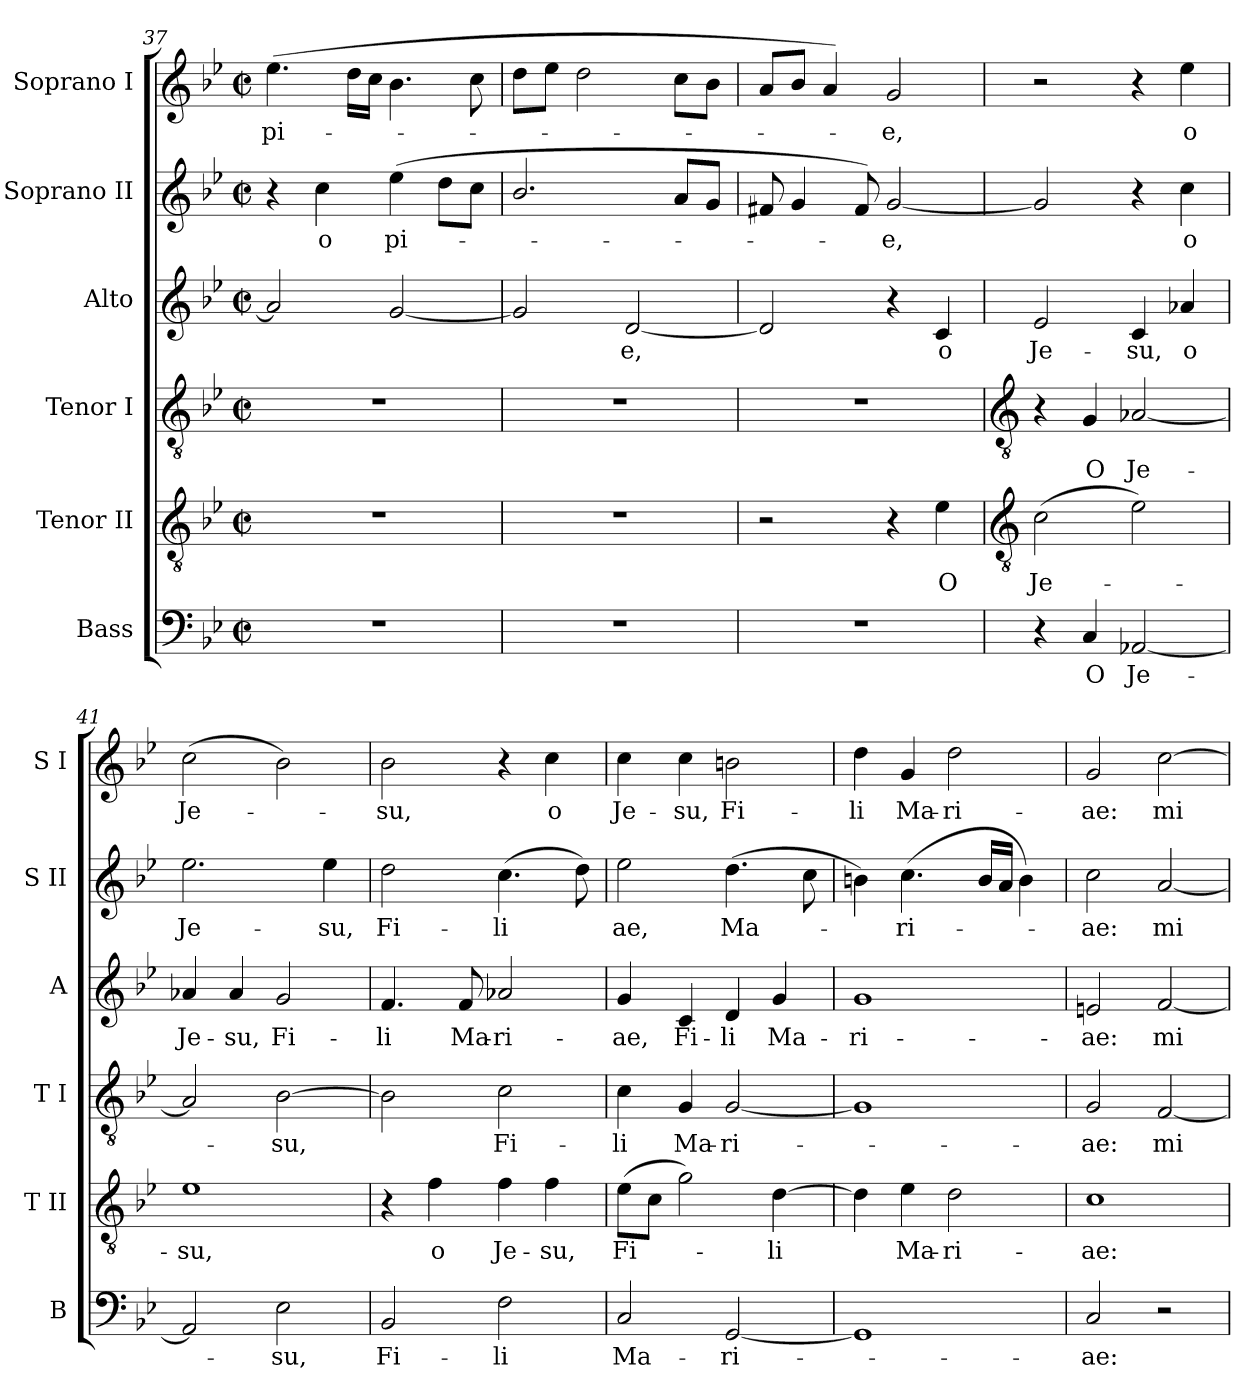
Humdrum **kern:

**kern	**text	**kern	**text	**kern	**text	**kern	**text	**kern	**text	**kern	**text
*part6	*part6	*part5	*part5	*part4	*part4	*part3	*part3	*part2	*part2	*part1	*part1
*staff6	*staff6	*staff5	*staff5	*staff4	*staff4	*staff3	*staff3	*staff2	*staff2	*staff1	*staff1
*I"Bass	*	*I"Tenor II	*	*I"Tenor I	*	*I"Alto	*	*I"Soprano II	*	*I"Soprano I	*
*I'B	*	*I'T II	*	*I'T I	*	*I'A	*	*I'S II	*	*I'S I	*
*clefF4	*	*clefGv2	*	*clefGv2	*	*clefG2	*	*clefG2	*	*clefG2	*
*k[b-e-]	*	*k[b-e-]	*	*k[b-e-]	*	*k[b-e-]	*	*k[b-e-]	*	*k[b-e-]	*
*B-:	*	*B-:	*	*B-:	*	*B-:	*	*B-:	*	*B-:	*
*M2/2	*	*M2/2	*	*M2/2	*	*M2/2	*	*M2/2	*	*M2/2	*
*met(c|)	*	*met(c|)	*	*met(c|)	*	*met(c|)	*	*met(c|)	*	*met(c|)	*
=37	=37	=37	=37	=37	=37	=37	=37	=37	=37	=37	=37
!	!	!	!	!	!	!	!	!	!	!	!LO:LY:b
1r	.	1r	.	1r	.	2a-]	.	4r	.	(<4.ee-	pi-
!	!	!	!	!	!	!	!	!	!LO:LY:b	!	!
.	.	.	.	.	.	.	.	4cc	o	.	.
.	.	.	.	.	.	.	.	.	.	16ddLL	.
.	.	.	.	.	.	.	.	.	.	16ccJJ	.
!	!	!	!	!	!	!	!	!	!LO:LY:b	!	!
.	.	.	.	.	.	[2g	.	(>4ee-	pi-	4.b-	.
.	.	.	.	.	.	.	.	8ddL	.	.	.
.	.	.	.	.	.	.	.	8ccJ	.	8cc	.
=38	=38	=38	=38	=38	=38	=38	=38	=38	=38	=38	=38
1r	.	1r	.	1r	.	2g]	.	2.b-/	.	8ddL	.
.	.	.	.	.	.	.	.	.	.	8ee-J	.
.	.	.	.	.	.	.	.	.	.	2dd	.
!	!	!	!	!	!	!	!LO:LY:b	!	!	!	!
.	.	.	.	.	.	[2d	e,	.	.	.	.
.	.	.	.	.	.	.	.	8aL	.	8ccL	.
.	.	.	.	.	.	.	.	8gJ	.	8b-J	.
=39	=39	=39	=39	=39	=39	=39	=39	=39	=39	=39	=39
1r	.	2r	.	1r	.	2d]	.	8f#X	.	8aL	.
.	.	.	.	.	.	.	.	4g	.	8b-J	.
.	.	.	.	.	.	.	.	.	.	4a)	.
.	.	.	.	.	.	.	.	8f#)	.	.	.
!	!	!	!	!	!	!	!	!	!LO:LY:b	!	!LO:LY:b
.	.	4r	.	.	.	4r	.	[2g	e,	2g	e,
!	!	!	!LO:LY:b	!	!	!	!LO:LY:b	!	!	!	!
.	.	4e-	O	.	.	4c	o	.	.	.	.
!!LO:LB:g=z
=40	=40	=40	=40	=40	=40	=40	=40	=40	=40	=40	=40
*	*	*clefGv2	*	*clefGv2	*	*	*	*	*	*	*
!	!	!	!LO:LY:b	!	!	!	!LO:LY:b	!	!	!	!
4r	.	(>2c	Je-	4r	.	2e-	Je-	2g]	.	2r	.
!	!LO:LY:b	!	!	!	!LO:LY:b	!	!	!	!	!	!
4C	O	.	.	4G	O	.	.	.	.	.	.
!	!LO:LY:b	!	!	!	!LO:LY:b	!	!LO:LY:b	!	!	!	!
[2AA-X	Je-	2e-)	.	[2A-X	Je-	4c	-su,	4r	.	4r	.
!	!	!	!	!	!	!	!LO:LY:b	!	!LO:LY:b	!	!LO:LY:b
.	.	.	.	.	.	4a-X	o	4cc	o	4ee-	o
=41	=41	=41	=41	=41	=41	=41	=41	=41	=41	=41	=41
!	!	!	!LO:LY:b	!	!	!	!LO:LY:b	!	!LO:LY:b	!	!LO:LY:b
2AA-]	.	1e-	su,	2A-]	.	4a-X	Je-	2.ee-	Je-	(>2cc	Je-
!	!	!	!	!	!	!	!LO:LY:b	!	!	!	!
.	.	.	.	.	.	4a-	-su,	.	.	.	.
!	!LO:LY:b	!	!	!	!LO:LY:b	!	!LO:LY:b	!	!	!	!
2E-	su,	.	.	[2B-	su,	2g	Fi-	.	.	2b-)	.
!	!	!	!	!	!	!	!	!	!LO:LY:b	!	!
.	.	.	.	.	.	.	.	4ee-	-su,	.	.
=42	=42	=42	=42	=42	=42	=42	=42	=42	=42	=42	=42
!	!LO:LY:b	!	!	!	!	!	!LO:LY:b	!	!LO:LY:b	!	!LO:LY:b
2BB-	Fi-	4r	.	2B-]	.	4.f	-li	2dd	Fi-	2b-	su,
!	!	!	!LO:LY:b	!	!	!	!	!	!	!	!
.	.	4f	o	.	.	.	.	.	.	.	.
!	!	!	!	!	!	!	!LO:LY:b	!	!	!	!
.	.	.	.	.	.	8f	Ma-	.	.	.	.
!	!LO:LY:b	!	!LO:LY:b	!	!LO:LY:b	!	!LO:LY:b	!	!LO:LY:b	!	!
2F	-li	4f	Je-	2c	Fi-	2a-X	-ri-	(>4.cc	-li	4r	.
!	!	!	!LO:LY:b	!	!	!	!	!	!	!	!LO:LY:b
.	.	4f	-su,	.	.	.	.	.	.	4cc	o
.	.	.	.	.	.	.	.	8dd)	.	.	.
=43	=43	=43	=43	=43	=43	=43	=43	=43	=43	=43	=43
!	!LO:LY:b	!	!LO:LY:b	!	!LO:LY:b	!	!LO:LY:b	!	!LO:LY:b	!	!LO:LY:b
2C	Ma-	(>8e-L	Fi-	4c	-li	4g	-ae,	2ee-	ae,	4cc	Je-
.	.	8cJ	.	.	.	.	.	.	.	.	.
!	!	!	!	!	!LO:LY:b	!	!LO:LY:b	!	!	!	!LO:LY:b
.	.	2g)	.	4G	Ma-	4c	Fi-	.	.	4cc	-su,
!	!LO:LY:b	!	!	!	!LO:LY:b	!	!LO:LY:b	!	!LO:LY:b	!	!LO:LY:b
[2GG	-ri-	.	.	[2G	-ri-	4d	-li	(>4.dd	Ma-	2bn	Fi-
!	!	!	!LO:LY:b	!	!	!	!LO:LY:b	!	!	!	!
.	.	[4d	li	.	.	4g	Ma-	.	.	.	.
.	.	.	.	.	.	.	.	8cc	.	.	.
=44	=44	=44	=44	=44	=44	=44	=44	=44	=44	=44	=44
!	!	!	!	!	!	!	!LO:LY:b	!	!	!	!LO:LY:b
1GG]	.	4d]	.	1G]	.	1g	-ri-	4bn)	.	4dd	-li
!	!	!	!LO:LY:b	!	!	!	!	!	!LO:LY:b	!	!LO:LY:b
.	.	4e-	Ma-	.	.	.	.	(>4.cc	ri-	4g	Ma-
!	!	!	!LO:LY:b	!	!	!	!	!	!	!	!LO:LY:b
.	.	2d	-ri-	.	.	.	.	.	.	2dd	-ri-
.	.	.	.	.	.	.	.	16bLL	.	.	.
.	.	.	.	.	.	.	.	16aJJ	.	.	.
.	.	.	.	.	.	.	.	4b)	.	.	.
=45	=45	=45	=45	=45	=45	=45	=45	=45	=45	=45	=45
!	!LO:LY:b	!	!LO:LY:b	!	!LO:LY:b	!	!LO:LY:b	!	!LO:LY:b	!	!LO:LY:b
2C	ae:	1c	-ae:	2G	ae:	2en	-ae:	2cc	ae:	2g	-ae:
!	!	!	!	!	!LO:LY:b	!	!LO:LY:b	!	!LO:LY:b	!	!LO:LY:b
2r	.	.	.	[2F	mi-	[2f	mi-	[2a	mi-	[2cc	mi-
=	=	=	=	=	=	=	=	=	=	=	=
*-	*-	*-	*-	*-	*-	*-	*-	*-	*-	*-	*-
